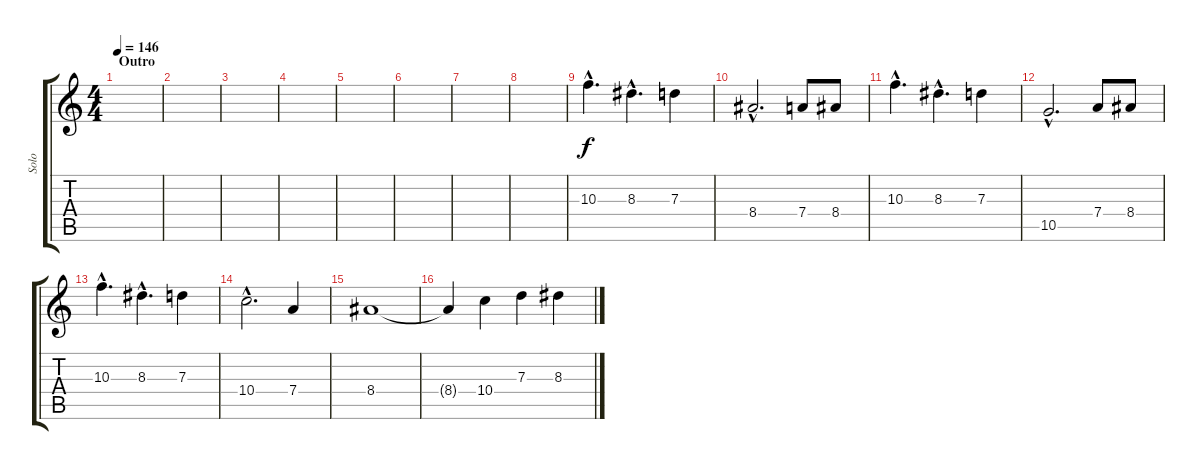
\track ("Solo" "Solo") {instrument overdrivenguitar}
\staff {score tabs}
\tuning (E4 B3 G3 D3 A2 E2) {hide}
\ts (4 4)
\section ("" "Outro")
\tempo 146
\clef g2
\ks c
|
|
|
|
|
|
|
|
10.3{hac}.4{d} 8.3{hac}.4{d} 7.3.4 |
8.4{hac}.2{d} 7.4.8 8.4.8 |
10.3{hac}.4{d} 8.3{hac}.4{d} 7.3.4 |
10.5{hac}.2{d} 7.4.8 8.4.8 |
10.3{hac}.4{d} 8.3{hac}.4{d} 7.3.4 |
10.4{hac}.2{d} 7.4.4 |
8.4.1 |
8.4{t}.4 10.4.4 7.3.4 8.3.4
